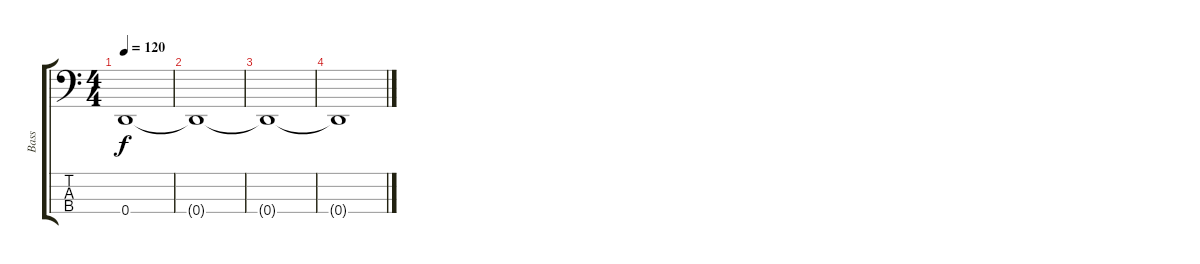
\track ("Bass" "Bass") {instrument electricbassfinger}
\staff {score tabs}
\tuning (G2 D2 A1 D1) {hide}
\ts (4 4)
\tempo 120
\clef f4
\ks c
0.4.1{dy f} |
0.4{t}.1{volume 0} |
0.4{t}.1 |
0.4{t}.1
